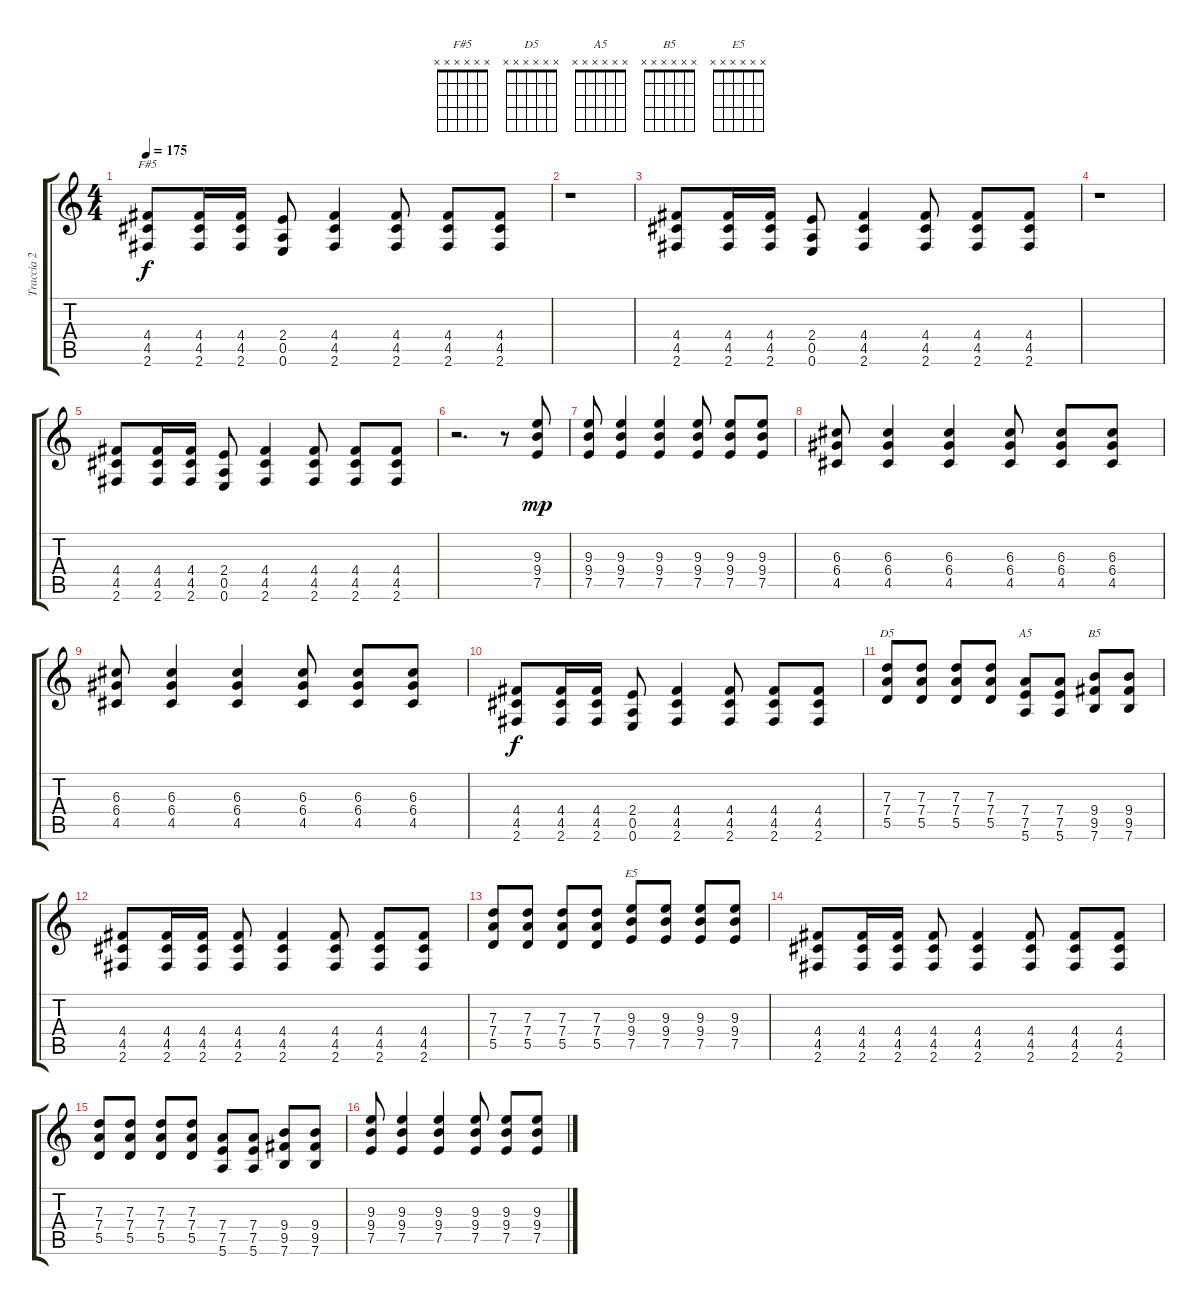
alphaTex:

\track ("Traccia 2" "Traccia 2") {instrument overdrivenguitar}
\staff {score tabs}
\tuning (E4 B3 G3 D3 A2 E2) {hide}
\chord ("F#5" x x x x x x)
\chord ("D5" x x x x x x)
\chord ("A5" x x x x x x)
\chord ("B5" x x x x x x)
\chord ("E5" x x x x x x)
\ts (4 4)
\tempo 175
\clef g2
\ks c
(4.4 4.5 2.6).8{ch "F#5" dy f instrument overdrivenguitar} (4.4 4.5 2.6).16 (4.4 4.5 2.6).16 (2.4 0.5 0.6).8 (4.4 4.5 2.6).4 (4.4 4.5 2.6).8 (4.4 4.5 2.6).8 (4.4 4.5 2.6).8 |
r.1 |
(4.4 4.5 2.6).8 (4.4 4.5 2.6).16 (4.4 4.5 2.6).16 (2.4 0.5 0.6).8 (4.4 4.5 2.6).4 (4.4 4.5 2.6).8 (4.4 4.5 2.6).8 (4.4 4.5 2.6).8 |
r.1 |
(4.4 4.5 2.6).8 (4.4 4.5 2.6).16 (4.4 4.5 2.6).16 (2.4 0.5 0.6).8 (4.4 4.5 2.6).4 (4.4 4.5 2.6).8 (4.4 4.5 2.6).8 (4.4 4.5 2.6).8 |
r.2{d} r.8 (9.3 9.4 7.5).8{dy mp} |
(9.3 9.4 7.5).8 (9.3 9.4 7.5).4 (9.3 9.4 7.5).4 (9.3 9.4 7.5).8 (9.3 9.4 7.5).8 (9.3 9.4 7.5).8 |
(6.3 6.4 4.5).8 (6.3 6.4 4.5).4 (6.3 6.4 4.5).4 (6.3 6.4 4.5).8 (6.3 6.4 4.5).8 (6.3 6.4 4.5).8 |
(6.3 6.4 4.5).8 (6.3 6.4 4.5).4 (6.3 6.4 4.5).4 (6.3 6.4 4.5).8 (6.3 6.4 4.5).8 (6.3 6.4 4.5).8 |
(4.4 4.5 2.6).8{dy f} (4.4 4.5 2.6).16 (4.4 4.5 2.6).16 (2.4 0.5 0.6).8 (4.4 4.5 2.6).4 (4.4 4.5 2.6).8 (4.4 4.5 2.6).8 (4.4 4.5 2.6).8 |
(7.3 7.4 5.5).8{ch "D5"} (7.3 7.4 5.5).8 (7.3 7.4 5.5).8 (7.3 7.4 5.5).8 (7.4 7.5 5.6).8{ch "A5"} (7.4 7.5 5.6).8 (9.4 9.5 7.6).8{ch "B5"} (9.4 9.5 7.6).8 |
(4.4 4.5 2.6).8 (4.4 4.5 2.6).16 (4.4 4.5 2.6).16 (4.4 4.5 2.6).8 (4.4 4.5 2.6).4 (4.4 4.5 2.6).8 (4.4 4.5 2.6).8 (4.4 4.5 2.6).8 |
(7.3 7.4 5.5).8 (7.3 7.4 5.5).8 (7.3 7.4 5.5).8 (7.3 7.4 5.5).8 (9.3 9.4 7.5).8{ch "E5"} (9.3 9.4 7.5).8 (9.3 9.4 7.5).8 (9.3 9.4 7.5).8 |
(4.4 4.5 2.6).8 (4.4 4.5 2.6).16 (4.4 4.5 2.6).16 (4.4 4.5 2.6).8 (4.4 4.5 2.6).4 (4.4 4.5 2.6).8 (4.4 4.5 2.6).8 (4.4 4.5 2.6).8 |
(7.3 7.4 5.5).8 (7.3 7.4 5.5).8 (7.3 7.4 5.5).8 (7.3 7.4 5.5).8 (7.4 7.5 5.6).8 (7.4 7.5 5.6).8 (9.4 9.5 7.6).8 (9.4 9.5 7.6).8 |
(9.3 9.4 7.5).8 (9.3 9.4 7.5).4 (9.3 9.4 7.5).4 (9.3 9.4 7.5).8 (9.3 9.4 7.5).8 (9.3 9.4 7.5).8
